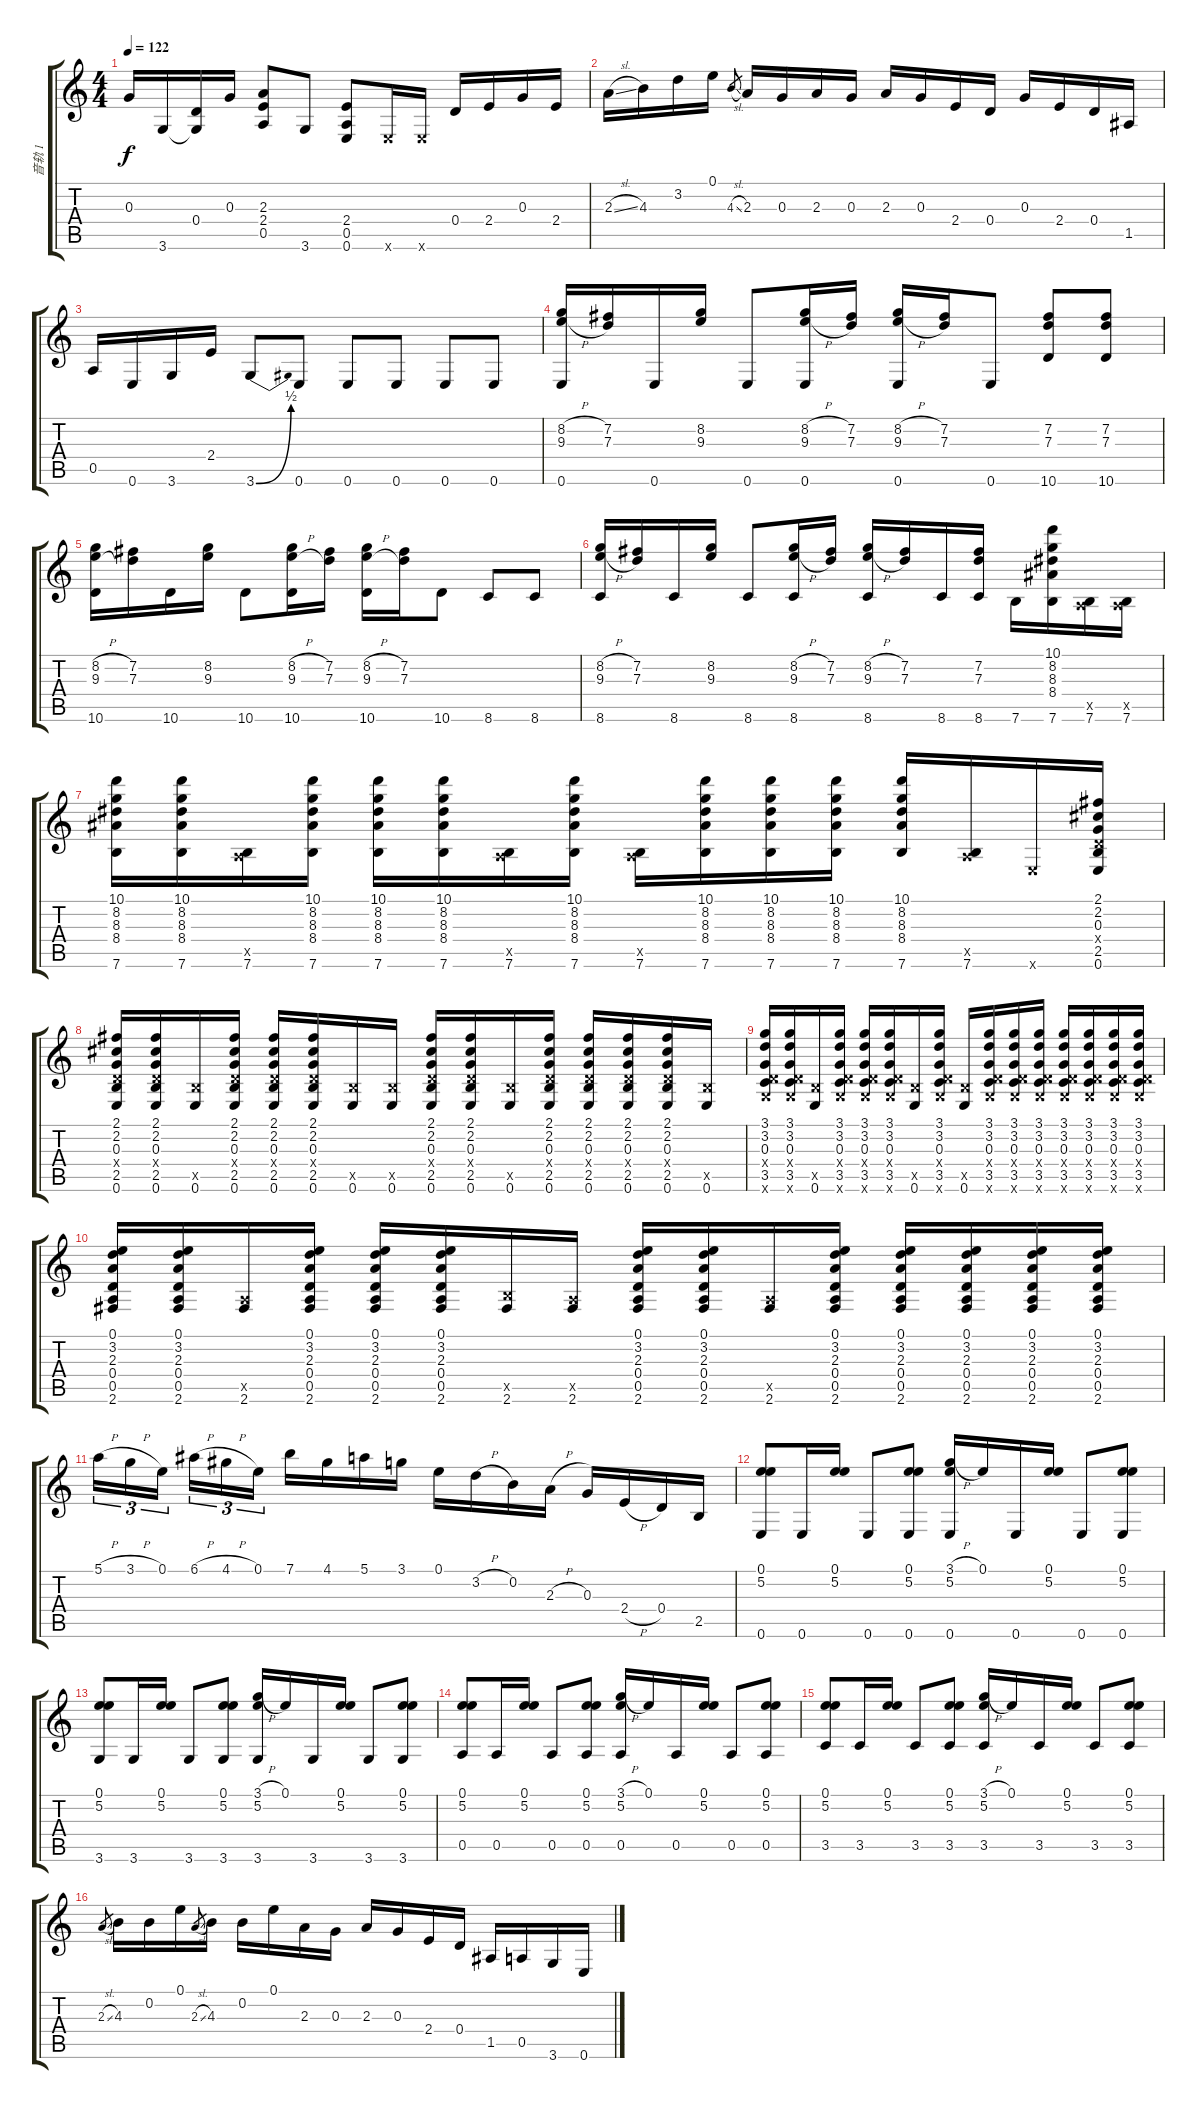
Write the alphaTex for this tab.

\track ("音轨 1" "音轨 1") {instrument acousticguitarsteel}
\staff {score tabs}
\tuning (E4 B3 G3 D3 A2 E2) {hide}
\ts (4 4)
\tempo 122
\clef g2
\ks c
0.3.16{dy f} 3.6.16 (0.4 3.6{t}).16 0.3.16 (2.3 2.4 0.5).8 3.6.8 (2.4 0.5 0.6).8 0.6{x}.16 0.6{x}.16 0.4.16 2.4.16 0.3.16 2.4.16 |
2.3{sl}.16 4.3.16 3.2.16 0.1.16 4.3{sl}.8{gr} 2.3.16 0.3.16 2.3.16 0.3.16 2.3.16 0.3.16 2.4.16 0.4.16 0.3.16 2.4.16 0.4.16 1.5.16 |
0.5.16 0.6.16 3.6.16 2.4.16 3.6{be (bend 0 0 60 2)}.8 0.6.8 0.6.8 0.6.8 0.6.8 0.6.8 |
(8.2{h} 9.3{h} 0.6).16 (7.2 7.3).16 0.6.16 (8.2 9.3).16 0.6.8 (8.2{h} 9.3{h} 0.6).16 (7.2 7.3).16 (8.2{h} 9.3{h} 0.6).16 (7.2 7.3).16 0.6.8 (7.2 7.3 10.6).8 (7.2 7.3 10.6).8 |
(8.2{h} 9.3{h} 10.6).16 (7.2 7.3).16 10.6.16 (8.2 9.3).16 10.6.8 (8.2{h} 9.3{h} 10.6).16 (7.2 7.3).16 (8.2{h} 9.3{h} 10.6).16 (7.2 7.3).16 10.6.8 8.6.8 8.6.8 |
(8.2{h} 9.3{h} 8.6).16 (7.2 7.3).16 8.6.16 (8.2 9.3).16 8.6.8 (8.2{h} 9.3{h} 8.6).16 (7.2 7.3).16 (8.2{h} 9.3{h} 8.6).16 (7.2 7.3).16 8.6.16 (7.2 7.3 8.6).16 7.6.16 (10.1 8.2 8.3 8.4 7.6).16 (0.5{x} 7.6).16 (0.5{x} 7.6).16 |
(10.1 8.2 8.3 8.4 7.6).16 (10.1 8.2 8.3 8.4 7.6).16 (0.5{x} 7.6).16 (10.1 8.2 8.3 8.4 7.6).16 (10.1 8.2 8.3 8.4 7.6).16 (10.1 8.2 8.3 8.4 7.6).16 (0.5{x} 7.6).16 (10.1 8.2 8.3 8.4 7.6).16 (0.5{x} 7.6).16 (10.1 8.2 8.3 8.4 7.6).16 (10.1 8.2 8.3 8.4 7.6).16 (10.1 8.2 8.3 8.4 7.6).16 (10.1 8.2 8.3 8.4 7.6).16 (0.5{x} 7.6).16 0.6{x}.16 (2.1 2.2 0.3 0.4{x} 2.5 0.6).16 |
(2.1 2.2 0.3 0.4{x} 2.5 0.6).16 (2.1 2.2 0.3 0.4{x} 2.5 0.6).16 (2.5{x} 0.6).16 (2.1 2.2 0.3 0.4{x} 2.5 0.6).16 (2.1 2.2 0.3 0.4{x} 2.5 0.6).16 (2.1 2.2 0.3 0.4{x} 2.5 0.6).16 (2.5{x} 0.6).16 (2.5{x} 0.6).16 (2.1 2.2 0.3 0.4{x} 2.5 0.6).16 (2.1 2.2 0.3 0.4{x} 2.5 0.6).16 (2.5{x} 0.6).16 (2.1 2.2 0.3 0.4{x} 2.5 0.6).16 (2.1 2.2 0.3 0.4{x} 2.5 0.6).16 (2.1 2.2 0.3 0.4{x} 2.5 0.6).16 (2.1 2.2 0.3 0.4{x} 2.5 0.6).16 (2.5{x} 0.6).16 |
(3.1 3.2 0.3 0.4{x} 3.5 3.6{x}).16 (3.1 3.2 0.3 0.4{x} 3.5 3.6{x}).16 (2.5{x} 0.6).16 (3.1 3.2 0.3 0.4{x} 3.5 3.6{x}).16 (3.1 3.2 0.3 0.4{x} 3.5 3.6{x}).16 (3.1 3.2 0.3 0.4{x} 3.5 3.6{x}).16 (2.5{x} 0.6).16 (3.1 3.2 0.3 0.4{x} 3.5 3.6{x}).16 (2.5{x} 0.6).16 (3.1 3.2 0.3 0.4{x} 3.5 3.6{x}).16 (3.1 3.2 0.3 0.4{x} 3.5 3.6{x}).16 (3.1 3.2 0.3 0.4{x} 3.5 3.6{x}).16 (3.1 3.2 0.3 0.4{x} 3.5 3.6{x}).16 (3.1 3.2 0.3 0.4{x} 3.5 3.6{x}).16 (3.1 3.2 0.3 0.4{x} 3.5 3.6{x}).16 (3.1 3.2 0.3 0.4{x} 3.5 3.6{x}).16 |
(0.1 3.2 2.3 0.4 0.5 2.6).16 (0.1 3.2 2.3 0.4 0.5 2.6).16 (0.5{x} 2.6).16 (0.1 3.2 2.3 0.4 0.5 2.6).16 (0.1 3.2 2.3 0.4 0.5 2.6).16 (0.1 3.2 2.3 0.4 0.5 2.6).16 (2.5{x} 2.6).16 (0.5{x} 2.6).16 (0.1 3.2 2.3 0.4 0.5 2.6).16 (0.1 3.2 2.3 0.4 0.5 2.6).16 (0.5{x} 2.6).16 (0.1 3.2 2.3 0.4 0.5 2.6).16 (0.1 3.2 2.3 0.4 0.5 2.6).16 (0.1 3.2 2.3 0.4 0.5 2.6).16 (0.1 3.2 2.3 0.4 0.5 2.6).16 (0.1 3.2 2.3 0.4 0.5 2.6).16 |
5.1{h}.16{tu (3 2)} 3.1{h}.16{tu (3 2)} 0.1.16{tu (3 2) beam splitsecondary} 6.1{h}.16{tu (3 2)} 4.1{h}.16{tu (3 2)} 0.1.16{tu (3 2)} 7.1.16 4.1.16 5.1.16 3.1.16 0.1.16 3.2{h}.16 0.2.16 2.3{h}.16 0.3.16 2.4{h}.16 0.4.16 2.5.16 |
(0.1 5.2 0.6).8 0.6.16 (0.1 5.2).16 0.6.8 (0.1 5.2 0.6).8 (3.1{h} 5.2 0.6).16 0.1.16 0.6.16 (0.1 5.2).16 0.6.8 (0.1 5.2 0.6).8 |
(0.1 5.2 3.6).8 3.6.16 (0.1 5.2).16 3.6.8 (0.1 5.2 3.6).8 (3.1{h} 5.2 3.6).16 0.1.16 3.6.16 (0.1 5.2).16 3.6.8 (0.1 5.2 3.6).8 |
(0.1 5.2 0.5).8 0.5.16 (0.1 5.2).16 0.5.8 (0.1 5.2 0.5).8 (3.1{h} 5.2 0.5).16 0.1.16 0.5.16 (0.1 5.2).16 0.5.8 (0.1 5.2 0.5).8 |
(0.1 5.2 3.5).8 3.5.16 (0.1 5.2).16 3.5.8 (0.1 5.2 3.5).8 (3.1{h} 5.2 3.5).16 0.1.16 3.5.16 (0.1 5.2).16 3.5.8 (0.1 5.2 3.5).8 |
2.3{sl}.8{gr} 4.3.16 0.2.16 0.1.16 2.3{sl}.8{gr} 4.3.16 0.2.16 0.1.16 2.3.16 0.3.16 2.3.16 0.3.16 2.4.16 0.4.16 1.5.16 0.5.16 3.6.16 0.6.16
